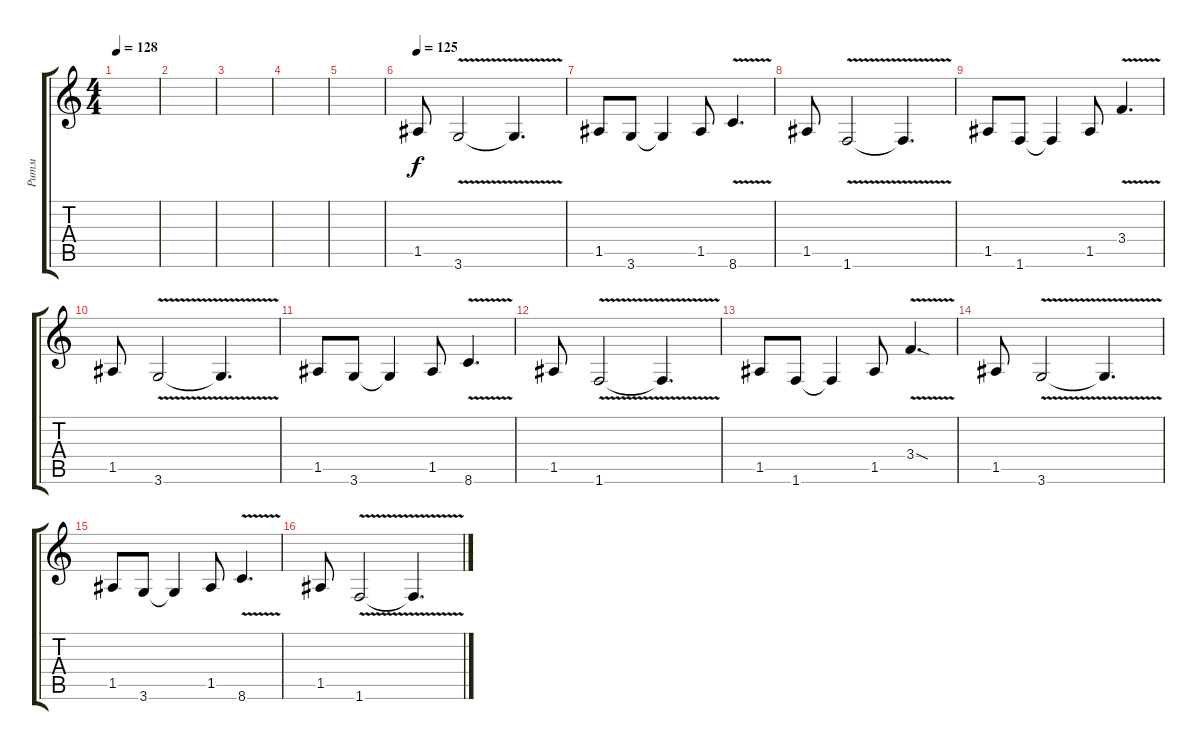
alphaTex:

\track ("Ритм" "Ритм") {instrument distortionguitar}
\staff {score tabs}
\tuning (E4 B3 G3 D3 A2 E2) {hide}
\ts (4 4)
\tempo 128
\clef g2
\ks c
|
|
|
|
|
\tempo 125
1.5.8 3.6{v}.2 3.6{t}.4{d} |
1.5.8 3.6.8 3.6{t}.4 1.5.8 8.6{v}.4{d} |
1.5.8 1.6{v}.2 1.6{t}.4{d} |
1.5.8 1.6.8 1.6{t}.4 1.5.8 3.4{v}.4{d} |
1.5.8 3.6{v}.2 3.6{t}.4{d} |
1.5.8 3.6.8 3.6{t}.4 1.5.8 8.6{v}.4{d} |
1.5.8 1.6{v}.2 1.6{t}.4{d} |
1.5.8 1.6.8 1.6{t}.4 1.5.8 3.4{v sod}.4{d} |
1.5.8 3.6{v}.2 3.6{t}.4{d} |
1.5.8 3.6.8 3.6{t}.4 1.5.8 8.6{v}.4{d} |
1.5.8 1.6{v}.2 1.6{t}.4{d}
